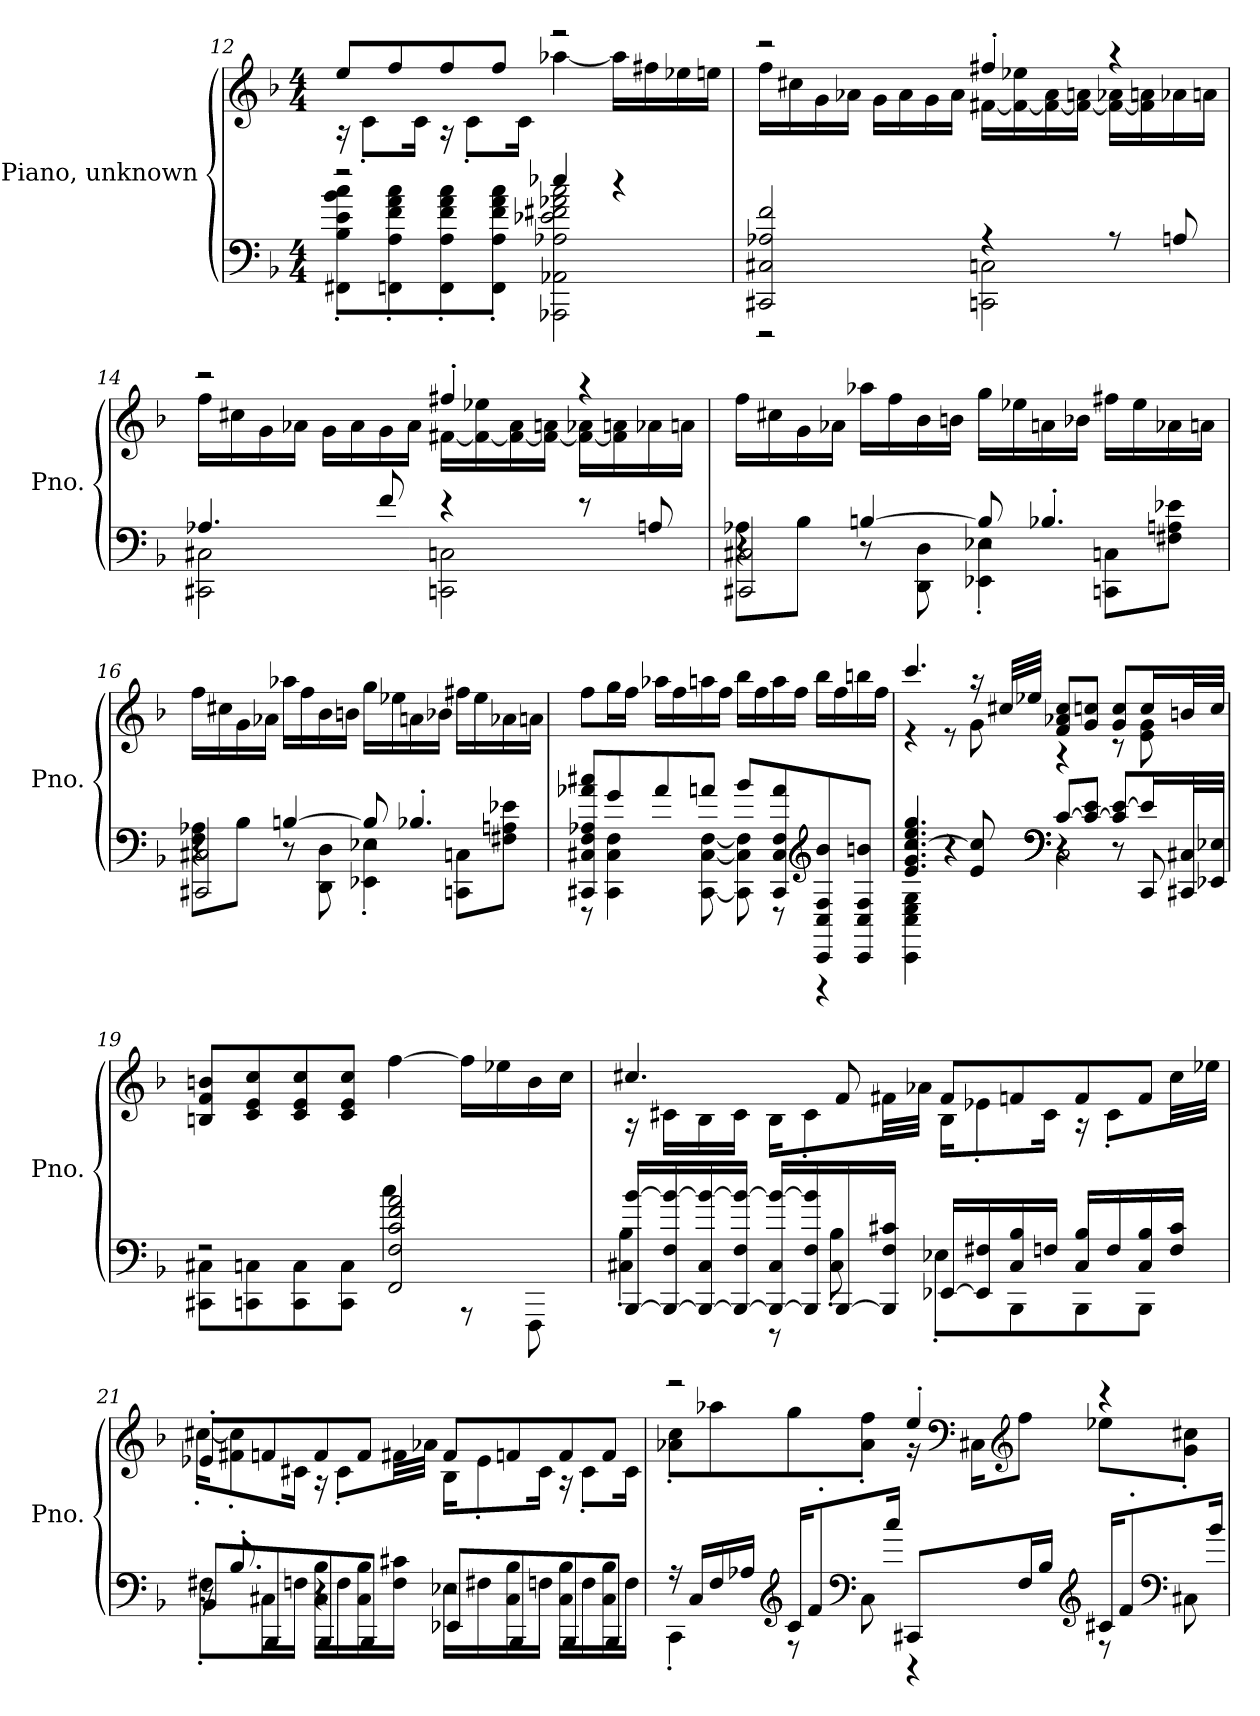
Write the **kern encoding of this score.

**kern	**kern
*part1	*part1
*staff2	*staff1
*I"Piano, unknown	*
*I'Pno.	*
!!LO:LB:g=z
*clefF4	*clefG2
*k[b-]	*k[b-]
*M4/4	*M4/4
=12	=12
*^	*^
2r	8FF#X\' 8B-\' 8e\' 8b-\' 8cc\'L	8ee/L	16r
.	.	.	8c'\L
.	8FFn\' 8A\' 8f\' 8a\' 8cc\'	8ff/	.
.	.	.	16c\Jk
.	8FF\' 8A\' 8f\' 8a\' 8cc\'	8ff/	16r
.	.	.	8c'\L
.	8FF\' 8A\' 8f\' 8a\' 8cc\'J	8ff/J	.
.	.	.	16c\Jk
4ee-X/	2AAA-X\ 2AA-X\ 2A-X\ 2e-X\ 2f#X\ 2a-X\ 2cc\	2r	[4aa-X\
4r	.	.	16aa-\LL]
.	.	.	16ff#X\
.	.	.	16ee-X\
.	.	.	16een\JJ
=13	=13	=13	=13
2CC#X/ 2C#X/ 2A-X/ 2f/	2r	2r	16ff\LL
.	.	.	16cc#X\
.	.	.	16g\
.	.	.	16a-X\JJ
.	.	.	16g\LL
.	.	.	16a-\
.	.	.	16g\
.	.	.	16a-\JJ
4r	2CCn\ 2Cn\	4ff#X'/	[16f#X\LL
.	.	.	16f#\_ 16ee-X\
.	.	.	16f#\_ 16a-\
.	.	.	16f#\_ 16an\JJ
8r	.	4r	16f#\_ 16a-X\LL
.	.	.	16f#\] 16an\
8An/	.	.	16a-X\
.	.	.	16an\JJ
!!LO:LB:g=z	!!
=14	=14	=14	=14
4.A-X/	2CC#X\ 2C#X\	2r	16ff\LL
.	.	.	16cc#X\
.	.	.	16g\
.	.	.	16a-X\JJ
.	.	.	16g\LL
.	.	.	16a-\
8f/	.	.	16g\
.	.	.	16a-\JJ
4r	2CCn\ 2Cn\	4ff#X'/	[16f#X\LL
.	.	.	16f#\_ 16ee-X\
.	.	.	16f#\_ 16a-\
.	.	.	16f#\_ 16an\JJ
8r	.	4r	16f#\_ 16a-X\LL
.	.	.	16f#\] 16an\
8An/	.	.	16a-X\
.	.	.	16an\JJ
*	*	*v	*v
!!LO:PB:g=z
=15	=15	=15
*	*^	*
4r	8A-X\L	2CC#X/ 2C#X/	16ff\LL
.	.	.	16cc#X\
.	8B-\J	.	16g\
.	.	.	16a-X\JJ
[4Bn/	8r	.	16aa-X\LL
.	.	.	16ff\
.	8DD\ 8D\	.	16b-\
.	.	.	16bn\JJ
8B/]	4EE-X\' 4E-X\'	2r	16gg\LL
.	.	.	16ee-X\
4.B-X'/	.	.	16an\
.	.	.	16b-X\JJ
.	8CCn\ 8Cn\L	.	16ff#X\LL
.	.	.	16ee-\
.	8F#X\ 8An\ 8e-X\J	.	16a-X\
.	.	.	16an\JJ
!!LO:LB:g=z
=16	=16	=16	=16
4r	8F\ 8A-X\L	2CC#X/ 2C#X/	16ff\LL
.	.	.	16cc#X\
.	8B-\J	.	16g\
.	.	.	16a-X\JJ
[4Bn/	8r	.	16aa-X\LL
.	.	.	16ff\
.	8DD\ 8D\	.	16b-\
.	.	.	16bn\JJ
8B/]	4EE-X\' 4E-X\'	2r	16gg\LL
.	.	.	16ee-X\
4.B-X'/	.	.	16an\
.	.	.	16b-X\JJ
.	8CCn\ 8Cn\L	.	16ff#X\LL
.	.	.	16ee-\
.	8F#X\ 8An\ 8e-X\J	.	16a-X\
.	.	.	16an\JJ
*	*v	*v	*
=17	=17	=17
8CC#X/ 8C#X/ 8F/ 8A-X/ 8a-X/ 8cc#X/L	8r	8ff\L
8g/	4CC#\ 4C#\ 4F\	16gg\L
.	.	16ff\JJ
8a-/	.	16aa-X\LL
.	.	16ff\
8an/J	[8CC#\ [8C#\ [8F\	16aan\
.	.	16ff\JJ
8b-/L	8CC#\] 8C#\] 8F\]	16bb-\LL
.	.	16ff\
8CC#/ 8C#/ 8F/ 8a/	8r	16aa\
.	.	16ff\JJ
*clefG2	*	*
8CC#/ 8C#/ 8F/ 8b-/	4r	16bb-\LL
.	.	16ff\
8CC#/ 8C#/ 8F/ 8bn/J	.	16bbn\
.	.	16ff\JJ
!!LO:LB:g=z
=18	=18	=18
*	*^	*^
4.e/ 4.g/ [4.cc/ 4.ee/ 4.gg/	4CC\ 4C\ 4E\ 4G\	2r	4.ccc/	4r
.	4r	.	.	8r
8e/ 8cc/]	.	.	16r	8g\
.	.	.	32cc#X/LLL	.
.	.	.	32ee-X/JJJ	.
*clefF4	*	*	*	*
[8c/L	2C\	4r	8f/ 8a-X/ 8cc#/L	4r
8c/_ 8e/J	.	.	8g/ 8ccn/J	.
8c/] [8e/L	.	8r	8g/ 8cc/L	8r
16e/L]	.	8CC/	16cc/L	8e\ 8g\
32CC#X/ 32C#X/L	.	.	32bn/L	.
32EE-X/ 32E-X/JJJ	.	.	32cc/JJJ	.
*	*v	*v	*	*
*	*	*v	*v
=19	=19	=19
2r	8CC#X\ 8C#X\L	8Bn/ 8f/ 8bn/L
.	8CCn\ 8Cn\	8c/ 8e/ 8cc/
.	8CC\ 8C\	8c/ 8e/ 8cc/
.	8CC\ 8C\J	8c/ 8e/ 8cc/J
2FF/ 2F/ 2c/ 2f/ 2a/	4cc\	[4ff\
.	8r	16ff\LL]
.	.	16ee-X\
.	8FFF\	16b\
.	.	16cc\JJ
!!LO:LB:g=z
=20	=20	=20
*	*	*^
[16BBB-/ [16b-/LL	4C#X\' 4B-\'	4.cc#X/	16r
16BBB-/_ 16F/ 16b-/_	.	.	16c#X\LL
16BBB-/_ 16C#/ 16b-/_	.	.	16B-\
16BBB-/_ 16F/ 16b-/_JJ	.	.	16c#\JJ
16BBB-/_ 16C#/ 16b-/_LL	8r	.	16B-\KL
16BBB-/] 16F/ 16b-/]	.	.	8c#'\
[16BBB-/	8C#\' 8B-\'	8f/	.
16BBB-/] 16F/ 16c#X/JJ	.	.	32f#X\LL
.	.	.	32a-X\JJJ
[16EE-X/LL	8E-X'\L	8f#/L	16B-\KL
16EE-/] 16F#X/	.	.	8e-X'\
16C#/ 16B-/	8BBB-\	8fn/	.
16Fn/JJ	.	.	16c#\Jk
16C#/ 16B-/LL	8BBB-\	8f/	16r
16F/	.	.	8c#'\L
16C#/ 16B-/	8BBB-\J	8f/J	.
16F/ 16c#/JJ	.	.	32cc#\LL
.	.	.	32ee-X\JJJ
!!LO:LB:g=z	!!
=21	=21	=21	=21
*	*^	*	*
16r	8F#X'\L	8BB-/L	8e-X'/L	[16cc#X'\KL
8.B-'/	.	.	.	8f#X\' 8cc#\]'
.	16C#X\L	8BBB-/	8fn/	.
.	16Fn\JJ	.	.	16c#X\Jk
4r	16C#\ 16B-\LL	8BBB-/	8f/	16r
.	16F\	.	.	8c#'\L
.	16C#\ 16B-\	8BBB-/J	8f/J	.
.	16F\ 16c#X\JJ	.	.	32f#X\LL
.	.	.	.	32a-X\JJJ
2r	16E-X\LL	8EE-X/L	8f#/L	16B-\KL
.	16F#X\	.	.	8e-'\
.	16C#\ 16B-\	8BBB-/	8fn/	.
.	16Fn\JJ	.	.	16c#\Jk
.	16C#\ 16B-\LL	8BBB-/	8f/	16r
.	16F\	.	.	8c#'\L
.	16C#\ 16B-\	8BBB-/J	8f/J	.
.	16F\JJ	.	.	16c#\Jk
*	*v	*v	*	*
!!LO:LB:g=z	!!
=22	=22	=22	=22
16r	4CC'\	2r	8a-X\' 8cc\'L
16C/LL	.	.	.
16F/	.	.	8aa-X\
16A-X/JJ	.	.	.
*clefG2	*	*	*
16c/KL	8r	.	8gg\
8f'/	.	.	.
*clefF4	*	*	*
.	8C\	.	8a-\' 8ff\'J
16cc/Jk	.	.	.
8CC#X/L	4r	4ee'/	16r
*	*	*clefF4	*
.	.	.	16C#X\KL
*	*	*clefG2	*
16F/L	.	.	8ff\J
16B-/JJ	.	.	.
*clefG2	*	*	*
16c#X/KL	8r	4r	8ee-X\L
8f'/	.	.	.
*clefF4	*	*	*
.	8C#X\	.	8g\' 8cc#X\'J
16b-/Jk	.	.	.
*v	*v	*	*
*	*v	*v
=	=
*-	*-
